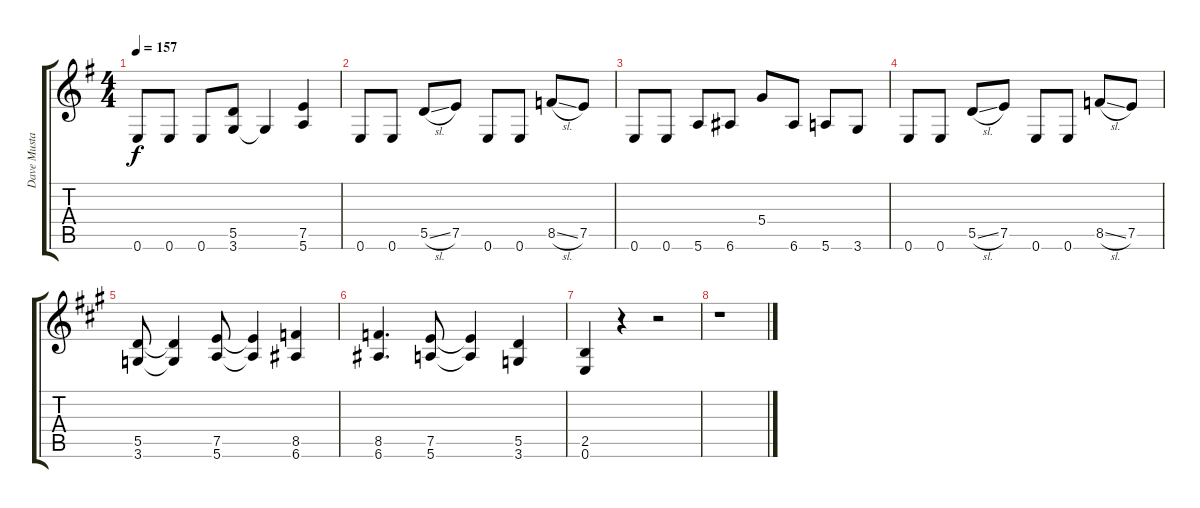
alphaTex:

\track ("Dave Mustaine" "Dave Musta") {instrument distortionguitar}
\staff {score tabs}
\tuning (E4 B3 G3 D3 A2 E2) {hide}
\ts (4 4)
\tempo 157
\clef g2
\ks g
0.6.8{dy f} 0.6.8 0.6.8 (5.5 3.6).8 3.6{t}.4 (7.5 5.6).4 |
0.6.8 0.6.8 5.5{sl}.8 7.5.8 0.6.8 0.6.8 8.5{sl}.8 7.5.8 |
0.6.8 0.6.8 5.6.8 6.6.8 5.4.8 6.6.8 5.6.8 3.6.8 |
0.6.8 0.6.8 5.5{sl}.8 7.5.8 0.6.8 0.6.8 8.5{sl}.8 7.5.8 |
\ks a
(5.5 3.6).8 (5.5{t} 3.6{t}).4 (7.5 5.6).8 (7.5{t} 5.6{t}).4 (8.5 6.6).4 |
(8.5 6.6).4{d} (7.5 5.6).8 (7.5{t} 5.6{t}).4 (5.5 3.6).4 |
(2.5 0.6).4 r.4 r.2 |
r.1
